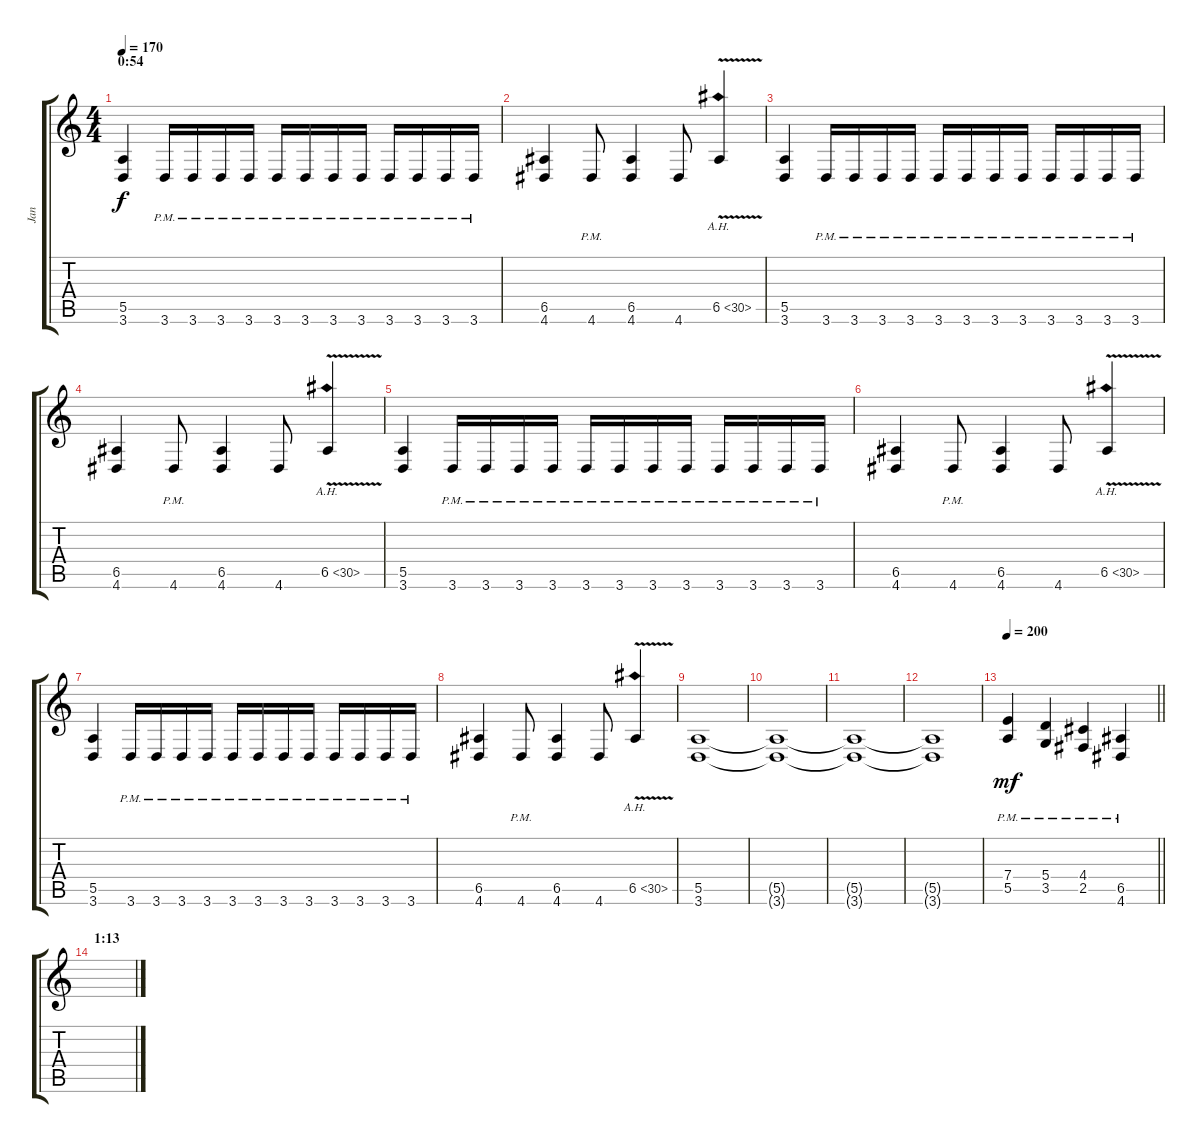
\track ("Jan" "Jan") {instrument distortionguitar}
\staff {score tabs}
\tuning (B3 Gb3 D3 A2 E2 B1) {hide}
\ts (4 4)
\section ("" "0:54")
\tempo 170
\clef g2
\ks c
(5.5 3.6).4{dy f} 3.6{pm}.16 3.6{pm}.16 3.6{pm}.16 3.6{pm}.16 3.6{pm}.16 3.6{pm}.16 3.6{pm}.16 3.6{pm}.16 3.6{pm}.16 3.6{pm}.16 3.6{pm}.16 3.6{pm}.16 |
(6.5 4.6).4 4.6{pm}.8 (6.5 4.6).4 4.6.8 6.5{ah 24 v}.4 |
(5.5 3.6).4 3.6{pm}.16 3.6{pm}.16 3.6{pm}.16 3.6{pm}.16 3.6{pm}.16 3.6{pm}.16 3.6{pm}.16 3.6{pm}.16 3.6{pm}.16 3.6{pm}.16 3.6{pm}.16 3.6{pm}.16 |
(6.5 4.6).4 4.6{pm}.8 (6.5 4.6).4 4.6.8 6.5{ah 24 v}.4 |
(5.5 3.6).4 3.6{pm}.16 3.6{pm}.16 3.6{pm}.16 3.6{pm}.16 3.6{pm}.16 3.6{pm}.16 3.6{pm}.16 3.6{pm}.16 3.6{pm}.16 3.6{pm}.16 3.6{pm}.16 3.6{pm}.16 |
(6.5 4.6).4 4.6{pm}.8 (6.5 4.6).4 4.6.8 6.5{ah 24 v}.4 |
(5.5 3.6).4 3.6{pm}.16 3.6{pm}.16 3.6{pm}.16 3.6{pm}.16 3.6{pm}.16 3.6{pm}.16 3.6{pm}.16 3.6{pm}.16 3.6{pm}.16 3.6{pm}.16 3.6{pm}.16 3.6{pm}.16 |
(6.5 4.6).4 4.6{pm}.8 (6.5 4.6).4 4.6.8 6.5{ah 24 v}.4 |
(5.5 3.6).1 |
(5.5{t} 3.6{t}).1 |
(5.5{t} 3.6{t}).1 |
(5.5{t} 3.6{t}).1 |
\tempo 200
\barLineRight lightlight
(7.4{pm} 5.5{pm}).4{dy mf} (5.4{pm} 3.5{pm}).4 (4.4{pm} 2.5{pm}).4 (6.5{pm} 4.6{pm}).4 |
\section ("" "1:13")
